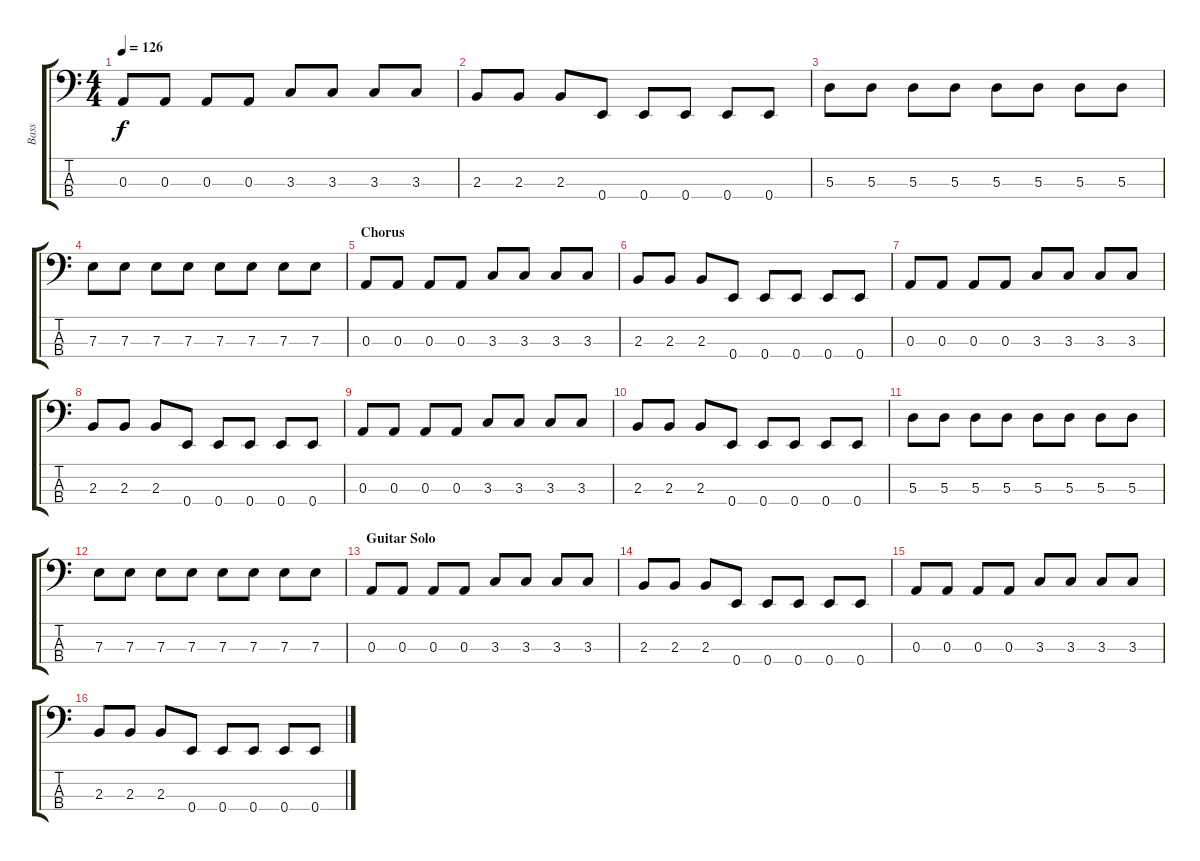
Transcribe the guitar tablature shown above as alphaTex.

\track ("Bass" "Bass") {instrument electricbasspick}
\staff {score tabs}
\tuning (G2 D2 A1 E1) {hide}
\ts (4 4)
\tempo 126
\clef f4
\ks c
0.3.8{dy f} 0.3.8 0.3.8 0.3.8 3.3.8 3.3.8 3.3.8 3.3.8 |
2.3.8 2.3.8 2.3.8 0.4.8 0.4.8 0.4.8 0.4.8 0.4.8 |
5.3.8 5.3.8 5.3.8 5.3.8 5.3.8 5.3.8 5.3.8 5.3.8 |
7.3.8 7.3.8 7.3.8 7.3.8 7.3.8 7.3.8 7.3.8 7.3.8 |
\section ("" "Chorus")
0.3.8 0.3.8 0.3.8 0.3.8 3.3.8 3.3.8 3.3.8 3.3.8 |
2.3.8 2.3.8 2.3.8 0.4.8 0.4.8 0.4.8 0.4.8 0.4.8 |
0.3.8 0.3.8 0.3.8 0.3.8 3.3.8 3.3.8 3.3.8 3.3.8 |
2.3.8 2.3.8 2.3.8 0.4.8 0.4.8 0.4.8 0.4.8 0.4.8 |
0.3.8 0.3.8 0.3.8 0.3.8 3.3.8 3.3.8 3.3.8 3.3.8 |
2.3.8 2.3.8 2.3.8 0.4.8 0.4.8 0.4.8 0.4.8 0.4.8 |
5.3.8 5.3.8 5.3.8 5.3.8 5.3.8 5.3.8 5.3.8 5.3.8 |
7.3.8 7.3.8 7.3.8 7.3.8 7.3.8 7.3.8 7.3.8 7.3.8 |
\section ("" "Guitar Solo")
0.3.8 0.3.8 0.3.8 0.3.8 3.3.8 3.3.8 3.3.8 3.3.8 |
2.3.8 2.3.8 2.3.8 0.4.8 0.4.8 0.4.8 0.4.8 0.4.8 |
0.3.8 0.3.8 0.3.8 0.3.8 3.3.8 3.3.8 3.3.8 3.3.8 |
2.3.8 2.3.8 2.3.8 0.4.8 0.4.8 0.4.8 0.4.8 0.4.8
